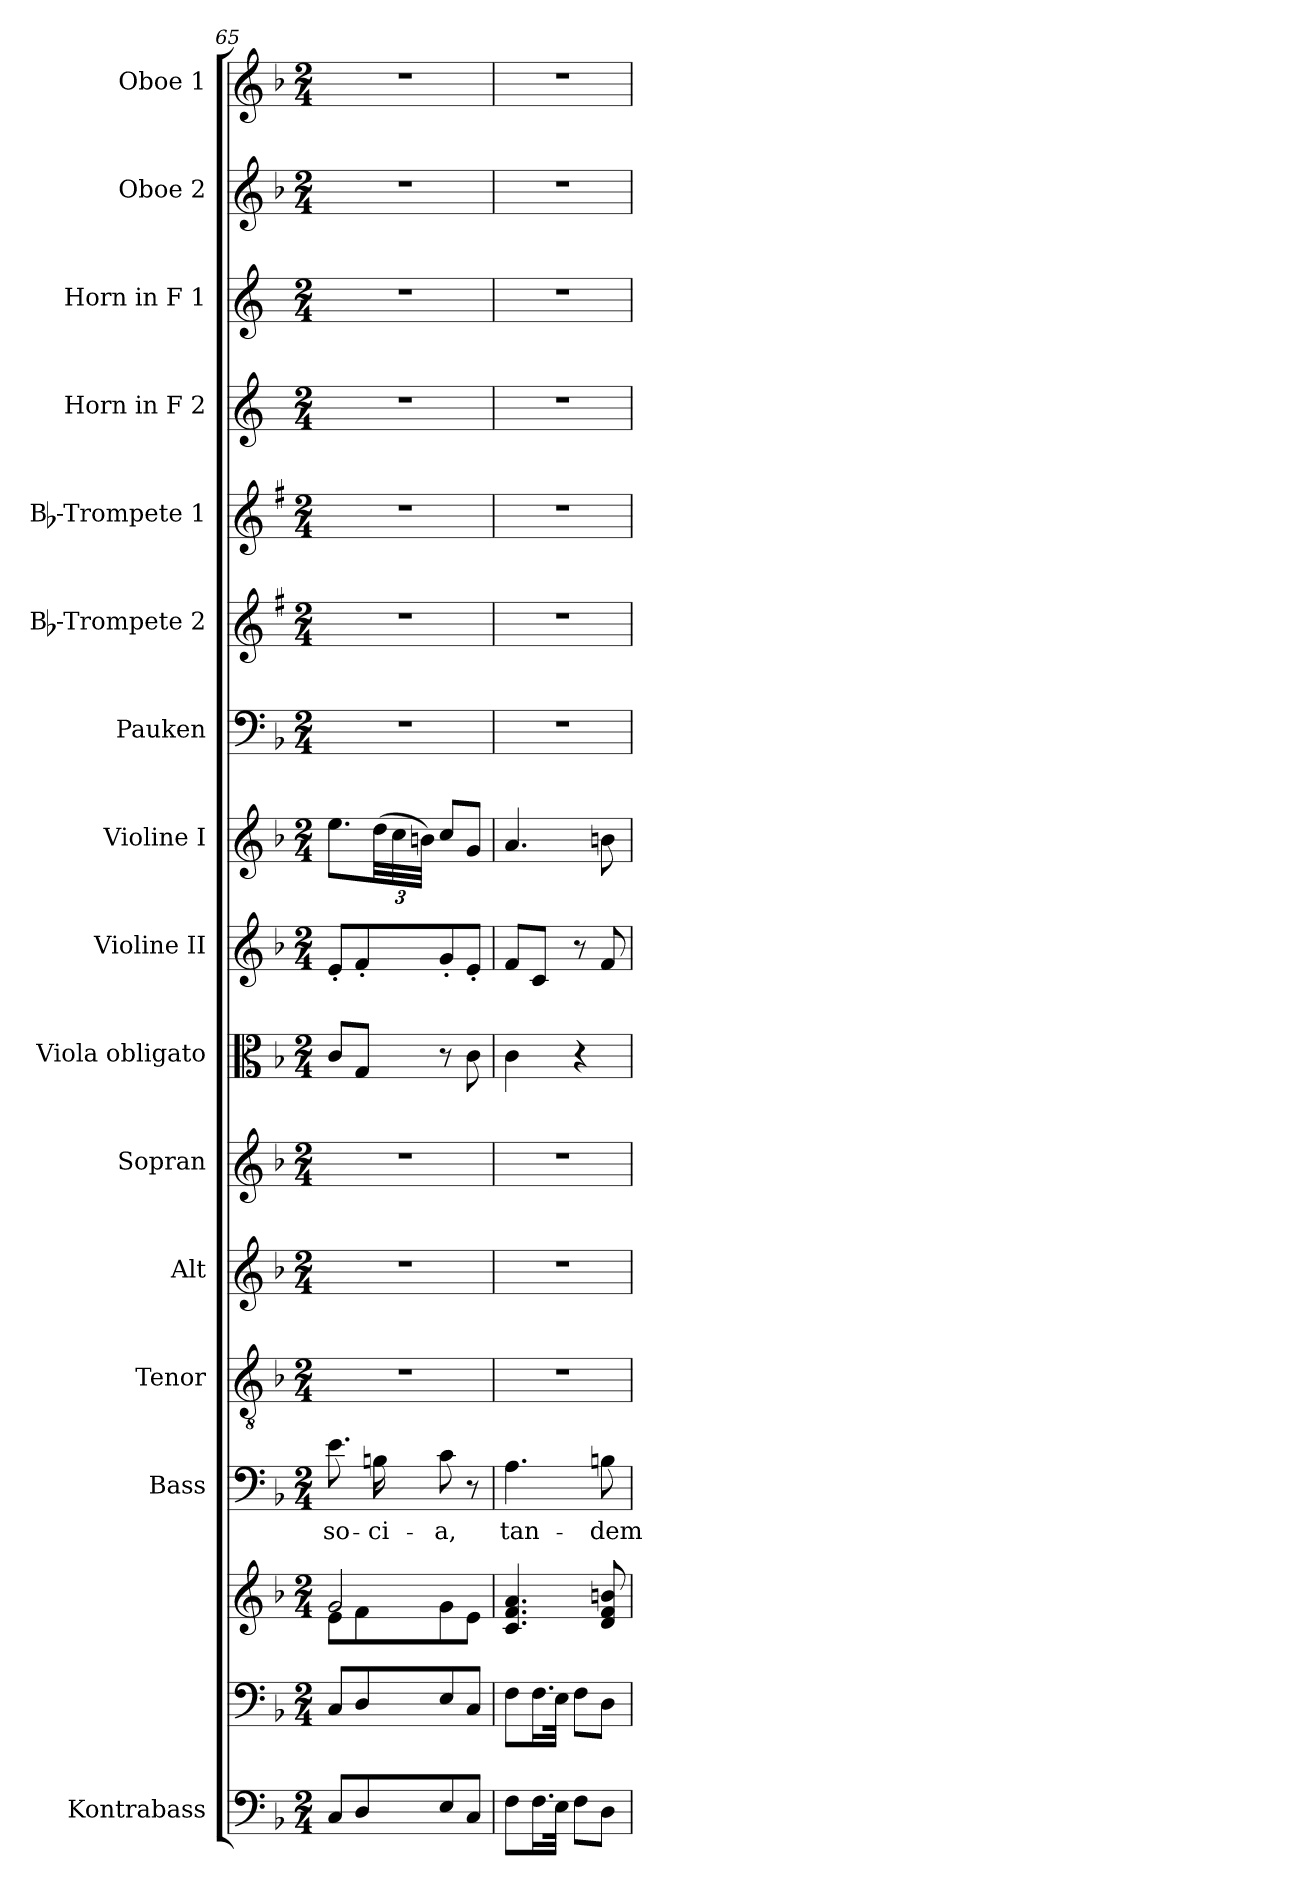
**kern	**kern	**kern	**kern	**text	**kern	**kern	**kern	**kern	**kern	**kern	**kern	**kern	**kern	**kern	**kern	**kern	**kern
*part16	*part15	*part15	*part14	*part14	*part13	*part12	*part11	*part10	*part9	*part8	*part7	*part6	*part5	*part4	*part3	*part2	*part1
*staff17	*staff16	*staff15	*staff14	*staff14	*staff13	*staff12	*staff11	*staff10	*staff9	*staff8	*staff7	*staff6	*staff5	*staff4	*staff3	*staff2	*staff1
*I"Kontrabass	*	*	*I"Bass	*	*I"Tenor	*I"Alt	*I"Sopran	*I"Viola obligato	*I"Violine II	*I"Violine I	*I"Pauken	*I"Bb-Trompete 2	*I"Bb-Trompete 1	*I"Horn in F 2	*I"Horn in F 1	*I"Oboe 2	*I"Oboe 1
*I'Kb.	*	*	*I'B.	*	*I'T.	*I'A.	*I'S.	*I'Vla.	*I'Vl. II	*I'Vl. I	*I'Pk.	*I'Bb Trp. 2	*I'Bb Trp. 1	*	*	*I'Ob. 2	*I'Ob. 1
*clefF4	*clefF4	*clefG2	*clefF4	*	*clefGv2	*clefG2	*clefG2	*clefC3	*clefG2	*clefG2	*clefF4	*clefG2	*clefG2	*clefG2	*clefG2	*clefG2	*clefG2
*ITrd7c12	*	*	*	*	*	*	*	*	*	*	*	*ITrd1c2	*ITrd1c2	*ITrd4c7	*ITrd4c7	*	*
*k[b-]	*k[b-]	*k[b-]	*k[b-]	*	*k[b-]	*k[b-]	*k[b-]	*k[b-]	*k[b-]	*k[b-]	*k[b-]	*k[b-]	*k[b-]	*k[b-]	*k[b-]	*k[b-]	*k[b-]
*F:	*F:	*F:	*F:	*	*F:	*F:	*F:	*F:	*F:	*F:	*F:	*F:	*F:	*F:	*F:	*F:	*F:
*M2/4	*M2/4	*M2/4	*M2/4	*	*M2/4	*M2/4	*M2/4	*M2/4	*M2/4	*M2/4	*M2/4	*M2/4	*M2/4	*M2/4	*M2/4	*M2/4	*M2/4
=65	=65	=65	=65	=65	=65	=65	=65	=65	=65	=65	=65	=65	=65	=65	=65	=65	=65
*	*	*^	*	*	*	*	*	*	*	*	*	*	*	*	*	*	*
!	!	!	!	!	!LO:LY:b	!	!	!	!	!	!	!	!	!	!	!	!	!
8CC/L	8C/L	2g/	8e\L	8.e\	so-	2r	2r	2r	8c/L	8e'</L	8.ee\L	2r	2r	2r	2r	2r	2r	2r
8DD/	8D/	.	8f\	.	.	.	.	.	8G/J	8f'</	.	.	.	.	.	.	.	.
!	!	!	!	!	!LO:LY:b	!	!	!	!	!	!	!	!	!	!	!	!	!
*	*	*	*	*	*	*	*	*	*	*	*Xbrackettup	*	*	*	*	*	*	*
.	.	.	.	16Bn\	-ci-	.	.	.	.	.	(>48dd\LL	.	.	.	.	.	.	.
.	.	.	.	.	.	.	.	.	.	.	48cc\	.	.	.	.	.	.	.
.	.	.	.	.	.	.	.	.	.	.	48bn\JJJ)	.	.	.	.	.	.	.
!	!	!	!	!	!LO:LY:b	!	!	!	!	!	!	!	!	!	!	!	!	!
8EE/	8E/	.	8g\	8c\	-a,	.	.	.	8r	8g'</	8cc/L	.	.	.	.	.	.	.
8CC/J	8C/J	.	8e\J	8r	.	.	.	.	8c\	8e'</J	8g/J	.	.	.	.	.	.	.
=66	=66	=66	=66	=66	=66	=66	=66	=66	=66	=66	=66	=66	=66	=66	=66	=66	=66	=66
!	!	!	!	!	!LO:LY:b	!	!	!	!	!	!	!	!	!	!	!	!	!
*	*	*v	*v	*	*	*	*	*	*	*	*	*	*	*	*	*	*	*
8FF\L	8F\L	4.c/ 4.f/ 4.a/	4.A\	tan-	2r	2r	2r	4c\	8f/L	4.a/	2r	2r	2r	2r	2r	2r	2r
16.FF\L	16.F\L	.	.	.	.	.	.	.	8c/J	.	.	.	.	.	.	.	.
32EE\JJk	32E\JJk	.	.	.	.	.	.	.	.	.	.	.	.	.	.	.	.
8FF\L	8F\L	.	.	.	.	.	.	4r	8r	.	.	.	.	.	.	.	.
!	!	!	!	!LO:LY:b	!	!	!	!	!	!	!	!	!	!	!	!	!
8DD\J	8D\J	8d/ 8f/ 8bn/	8Bn\	-dem	.	.	.	.	8f/	8bn\	.	.	.	.	.	.	.
=	=	=	=	=	=	=	=	=	=	=	=	=	=	=	=	=	=
*-	*-	*-	*-	*-	*-	*-	*-	*-	*-	*-	*-	*-	*-	*-	*-	*-	*-
